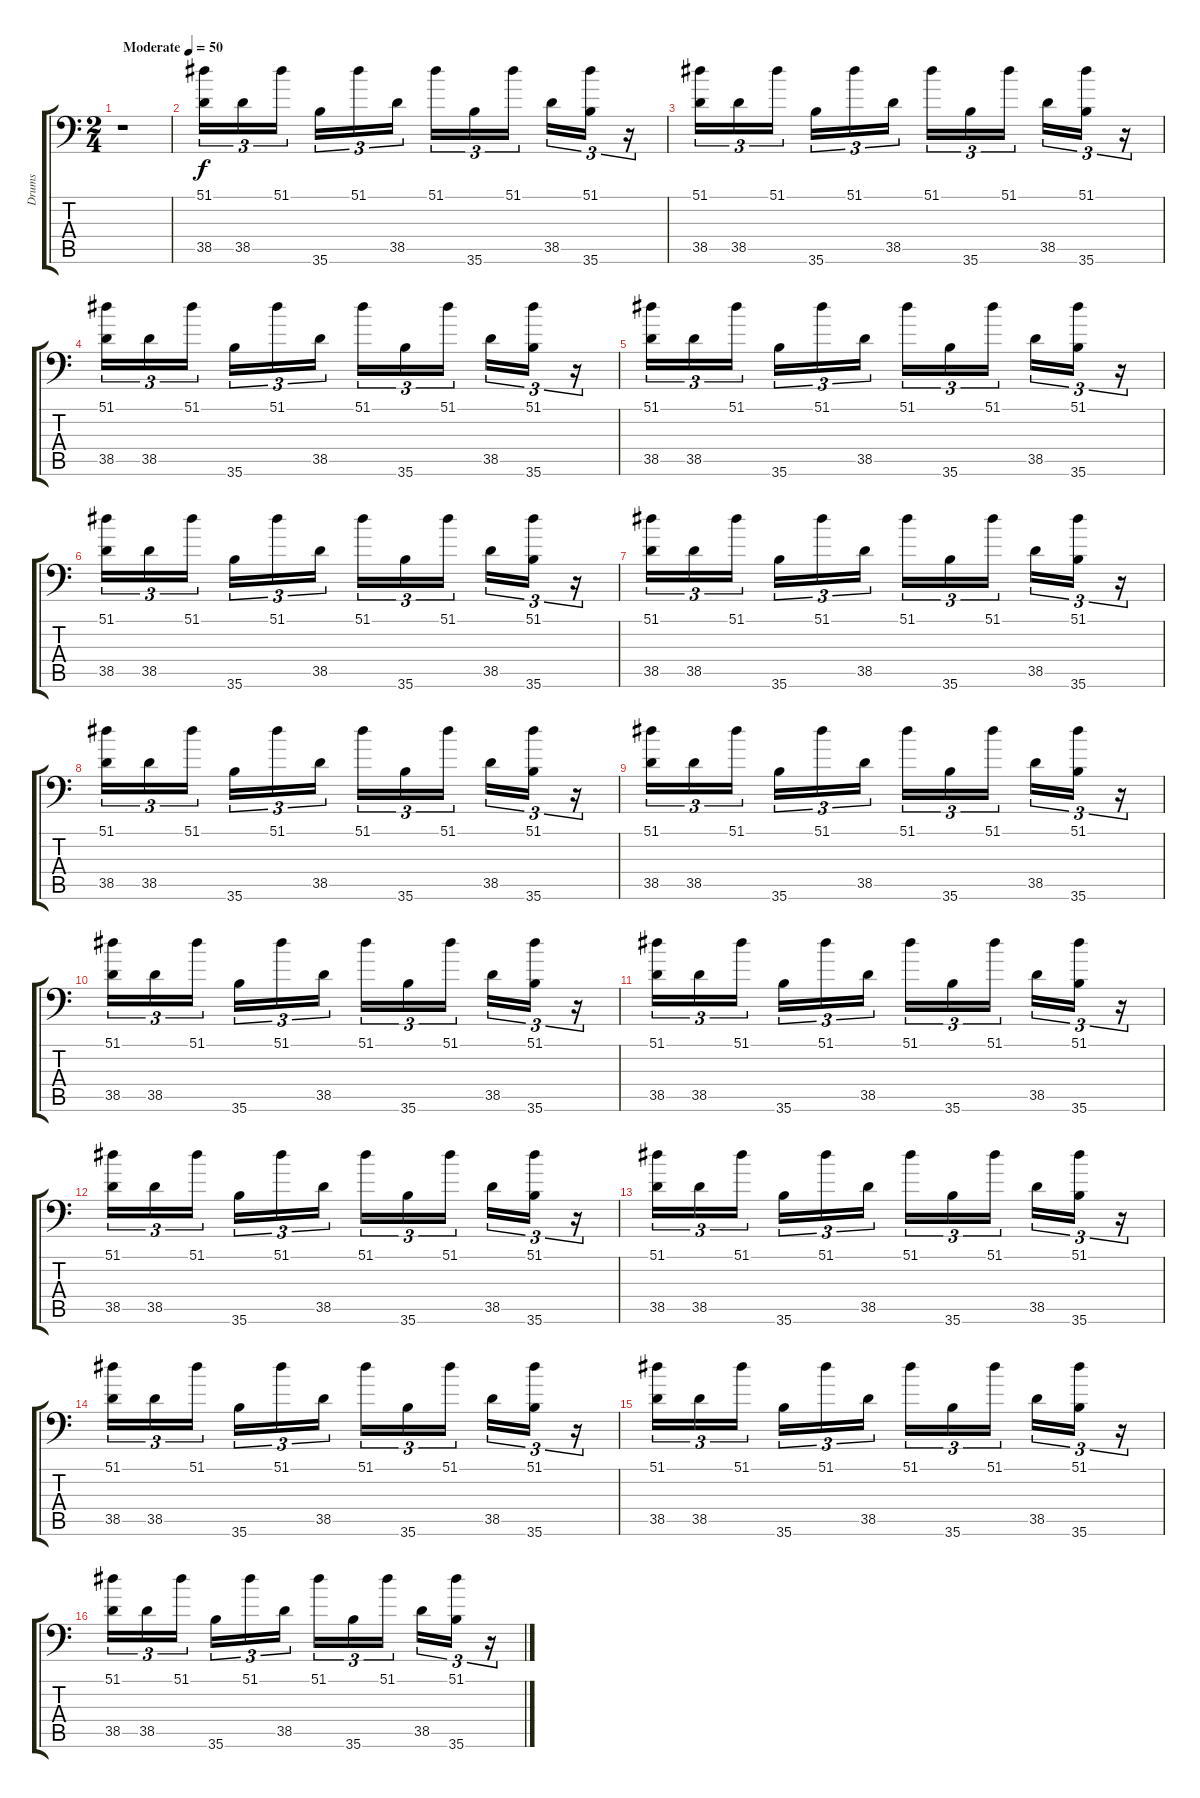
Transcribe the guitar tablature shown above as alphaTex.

\track ("Drums" "Drums") {instrument acousticgrandpiano}
\staff {score tabs}
\tuning (C-1 C-1 C-1 C-1 C-1 C-1) {hide}
\ts (2 4)
\tempo (50 "Moderate")
\clef f4
\ks c
r.1{dy f instrument acousticgrandpiano} |
(51.1 38.5).16{tu (3 2)} 38.5.16{tu (3 2)} 51.1.16{tu (3 2)} 35.6.16{tu (3 2)} 51.1.16{tu (3 2)} 38.5.16{tu (3 2)} 51.1.16{tu (3 2)} 35.6.16{tu (3 2)} 51.1.16{tu (3 2)} 38.5.16{tu (3 2)} (51.1 35.6).16{tu (3 2)} r.16{tu (3 2)} |
(51.1 38.5).16{tu (3 2)} 38.5.16{tu (3 2)} 51.1.16{tu (3 2)} 35.6.16{tu (3 2)} 51.1.16{tu (3 2)} 38.5.16{tu (3 2)} 51.1.16{tu (3 2)} 35.6.16{tu (3 2)} 51.1.16{tu (3 2)} 38.5.16{tu (3 2)} (51.1 35.6).16{tu (3 2)} r.16{tu (3 2)} |
(51.1 38.5).16{tu (3 2)} 38.5.16{tu (3 2)} 51.1.16{tu (3 2)} 35.6.16{tu (3 2)} 51.1.16{tu (3 2)} 38.5.16{tu (3 2)} 51.1.16{tu (3 2)} 35.6.16{tu (3 2)} 51.1.16{tu (3 2)} 38.5.16{tu (3 2)} (51.1 35.6).16{tu (3 2)} r.16{tu (3 2)} |
(51.1 38.5).16{tu (3 2)} 38.5.16{tu (3 2)} 51.1.16{tu (3 2)} 35.6.16{tu (3 2)} 51.1.16{tu (3 2)} 38.5.16{tu (3 2)} 51.1.16{tu (3 2)} 35.6.16{tu (3 2)} 51.1.16{tu (3 2)} 38.5.16{tu (3 2)} (51.1 35.6).16{tu (3 2)} r.16{tu (3 2)} |
(51.1 38.5).16{tu (3 2)} 38.5.16{tu (3 2)} 51.1.16{tu (3 2)} 35.6.16{tu (3 2)} 51.1.16{tu (3 2)} 38.5.16{tu (3 2)} 51.1.16{tu (3 2)} 35.6.16{tu (3 2)} 51.1.16{tu (3 2)} 38.5.16{tu (3 2)} (51.1 35.6).16{tu (3 2)} r.16{tu (3 2)} |
(51.1 38.5).16{tu (3 2)} 38.5.16{tu (3 2)} 51.1.16{tu (3 2)} 35.6.16{tu (3 2)} 51.1.16{tu (3 2)} 38.5.16{tu (3 2)} 51.1.16{tu (3 2)} 35.6.16{tu (3 2)} 51.1.16{tu (3 2)} 38.5.16{tu (3 2)} (51.1 35.6).16{tu (3 2)} r.16{tu (3 2)} |
(51.1 38.5).16{tu (3 2)} 38.5.16{tu (3 2)} 51.1.16{tu (3 2)} 35.6.16{tu (3 2)} 51.1.16{tu (3 2)} 38.5.16{tu (3 2)} 51.1.16{tu (3 2)} 35.6.16{tu (3 2)} 51.1.16{tu (3 2)} 38.5.16{tu (3 2)} (51.1 35.6).16{tu (3 2)} r.16{tu (3 2)} |
(51.1 38.5).16{tu (3 2)} 38.5.16{tu (3 2)} 51.1.16{tu (3 2)} 35.6.16{tu (3 2)} 51.1.16{tu (3 2)} 38.5.16{tu (3 2)} 51.1.16{tu (3 2)} 35.6.16{tu (3 2)} 51.1.16{tu (3 2)} 38.5.16{tu (3 2)} (51.1 35.6).16{tu (3 2)} r.16{tu (3 2)} |
(51.1 38.5).16{tu (3 2)} 38.5.16{tu (3 2)} 51.1.16{tu (3 2)} 35.6.16{tu (3 2)} 51.1.16{tu (3 2)} 38.5.16{tu (3 2)} 51.1.16{tu (3 2)} 35.6.16{tu (3 2)} 51.1.16{tu (3 2)} 38.5.16{tu (3 2)} (51.1 35.6).16{tu (3 2)} r.16{tu (3 2)} |
(51.1 38.5).16{tu (3 2)} 38.5.16{tu (3 2)} 51.1.16{tu (3 2)} 35.6.16{tu (3 2)} 51.1.16{tu (3 2)} 38.5.16{tu (3 2)} 51.1.16{tu (3 2)} 35.6.16{tu (3 2)} 51.1.16{tu (3 2)} 38.5.16{tu (3 2)} (51.1 35.6).16{tu (3 2)} r.16{tu (3 2)} |
(51.1 38.5).16{tu (3 2)} 38.5.16{tu (3 2)} 51.1.16{tu (3 2)} 35.6.16{tu (3 2)} 51.1.16{tu (3 2)} 38.5.16{tu (3 2)} 51.1.16{tu (3 2)} 35.6.16{tu (3 2)} 51.1.16{tu (3 2)} 38.5.16{tu (3 2)} (51.1 35.6).16{tu (3 2)} r.16{tu (3 2)} |
(51.1 38.5).16{tu (3 2)} 38.5.16{tu (3 2)} 51.1.16{tu (3 2)} 35.6.16{tu (3 2)} 51.1.16{tu (3 2)} 38.5.16{tu (3 2)} 51.1.16{tu (3 2)} 35.6.16{tu (3 2)} 51.1.16{tu (3 2)} 38.5.16{tu (3 2)} (51.1 35.6).16{tu (3 2)} r.16{tu (3 2)} |
(51.1 38.5).16{tu (3 2)} 38.5.16{tu (3 2)} 51.1.16{tu (3 2)} 35.6.16{tu (3 2)} 51.1.16{tu (3 2)} 38.5.16{tu (3 2)} 51.1.16{tu (3 2)} 35.6.16{tu (3 2)} 51.1.16{tu (3 2)} 38.5.16{tu (3 2)} (51.1 35.6).16{tu (3 2)} r.16{tu (3 2)} |
(51.1 38.5).16{tu (3 2)} 38.5.16{tu (3 2)} 51.1.16{tu (3 2)} 35.6.16{tu (3 2)} 51.1.16{tu (3 2)} 38.5.16{tu (3 2)} 51.1.16{tu (3 2)} 35.6.16{tu (3 2)} 51.1.16{tu (3 2)} 38.5.16{tu (3 2)} (51.1 35.6).16{tu (3 2)} r.16{tu (3 2)} |
(51.1 38.5).16{tu (3 2)} 38.5.16{tu (3 2)} 51.1.16{tu (3 2)} 35.6.16{tu (3 2)} 51.1.16{tu (3 2)} 38.5.16{tu (3 2)} 51.1.16{tu (3 2)} 35.6.16{tu (3 2)} 51.1.16{tu (3 2)} 38.5.16{tu (3 2)} (51.1 35.6).16{tu (3 2)} r.16{tu (3 2)}
